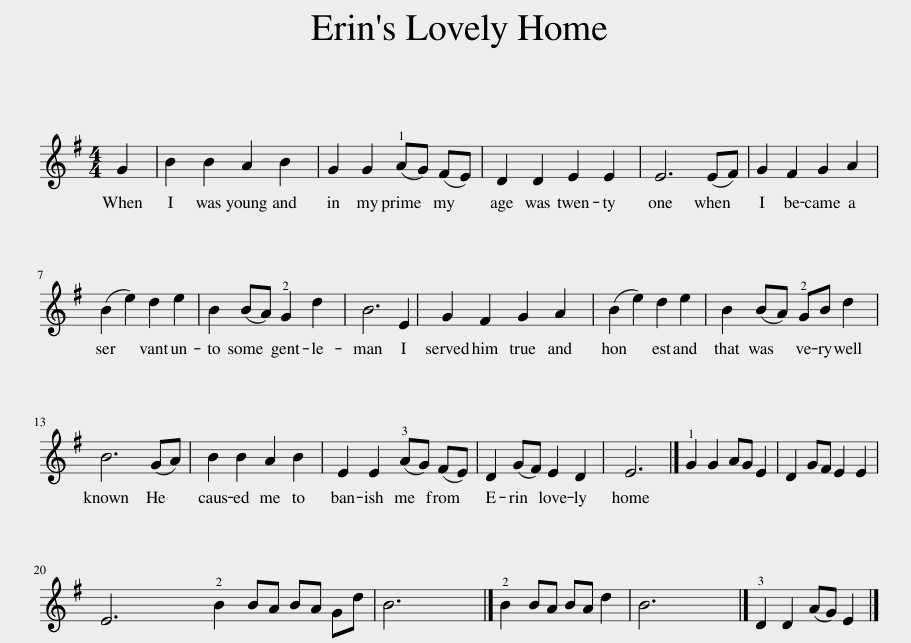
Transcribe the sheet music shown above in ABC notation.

X:1
L:1/8
M:4/4
I:linebreak $
K:Emin
V:1 treble
V:1
 G2 | B2 B2 A2 B2 | G2 G2 (!1!AG) (FE) | D2 D2 E2 E2 | E6 (EF) | %5
 G2 F2 G2 A2 |$ (B2 e2) d2 e2 | B2 (BA) !2!G2 d2 | B6 E2 | G2 F2 G2 A2 | %10
 (B2 e2) d2 e2 | B2 (BA) !2!GB d2 |$ B6 (GA) | B2 B2 A2 B2 | E2 E2 (!3!AG) (FE) | %15
 D2 (GF) E2 D2 | E6 |] !1!G2 G2 AG E2 | D2 GF E2 E2 |$ E6 x8 !2!B2 BA BA Gd | %20
 B6 x8 |] !2!B2 BA BA d2 | B6 x8 |] !3!D2 D2 (AG) E2 |] %24
